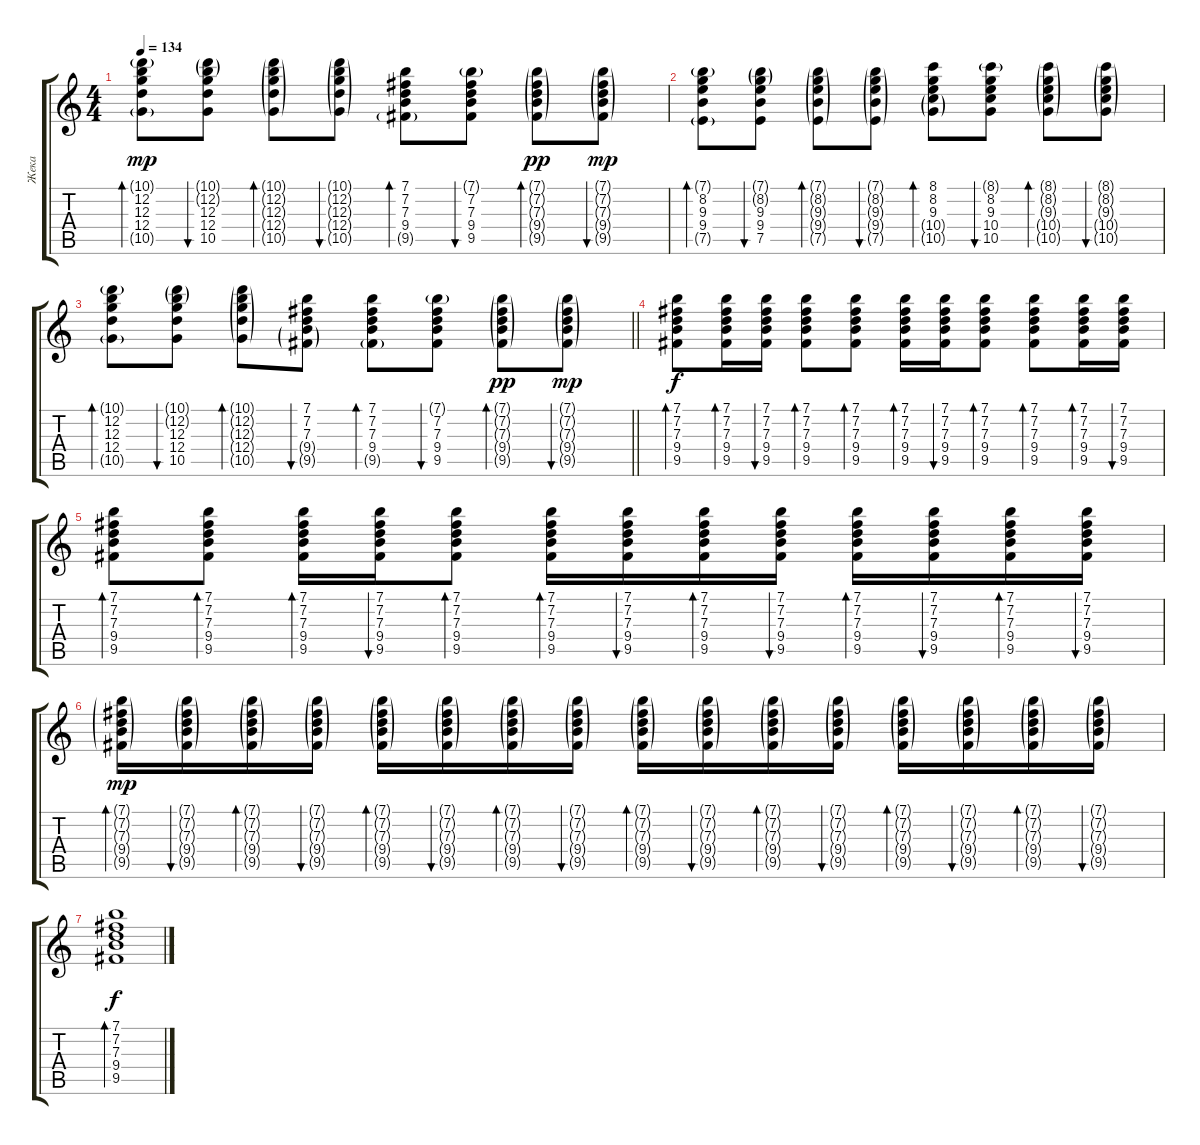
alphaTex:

\track ("Жека" "Жека") {instrument acousticguitarsteel}
\staff {score tabs}
\tuning (E4 B3 G3 D3 A2 E2) {hide}
\ts (4 4)
\tempo 134
\clef g2
\ks c
(10.1{g} 12.2 12.3 12.4 10.5{g}).8{bd 60 dy mp} (10.1{g} 12.2{g} 12.3 12.4 10.5).8{bu 60} (10.1{g} 12.2{g} 12.3{g} 12.4{g} 10.5{g}).8{bd 60} (10.1{g} 12.2{g} 12.3{g} 12.4{g} 10.5{g}).8{bu 60} (7.1 7.2 7.3 9.4 9.5{g}).8{bd 60} (7.1{g} 7.2 7.3 9.4 9.5).8{bu 60} (7.1{g} 7.2{g} 7.3{g} 9.4{g} 9.5{g}).8{bd 60 dy pp} (7.1{g} 7.2{g} 7.3{g} 9.4{g} 9.5{g}).8{bu 60 dy mp} |
(7.1{g} 8.2 9.3 9.4 7.5{g}).8{bd 60} (7.1{g} 8.2{g} 9.3 9.4 7.5).8{bu 60} (7.1{g} 8.2{g} 9.3{g} 9.4{g} 7.5{g}).8{bd 60} (7.1{g} 8.2{g} 9.3{g} 9.4{g} 7.5{g}).8{bu 60} (8.1 8.2 9.3 10.4{g} 10.5{g}).8{bd 60} (8.1{g} 8.2 9.3 10.4 10.5).8{bu 60} (8.1{g} 8.2{g} 9.3{g} 10.4{g} 10.5{g}).8{bd 60} (8.1{g} 8.2{g} 9.3{g} 10.4{g} 10.5{g}).8{bu 60} |
\barLineRight lightlight
(10.1{g} 12.2 12.3 12.4 10.5{g}).8{bd 60} (10.1{g} 12.2{g} 12.3 12.4 10.5).8{bu 60} (10.1{g} 12.2{g} 12.3{g} 12.4{g} 10.5{g}).8{bd 60} (7.1 7.2 7.3 9.4{g} 9.5{g}).8{bu 60} (7.1 7.2 7.3 9.4 9.5{g}).8{bd 60} (7.1{g} 7.2 7.3 9.4 9.5).8{bu 60} (7.1{g} 7.2{g} 7.3{g} 9.4{g} 9.5{g}).8{bd 60 dy pp} (7.1{g} 7.2{g} 7.3{g} 9.4{g} 9.5{g}).8{bu 60 dy mp} |
(7.1 7.2 7.3 9.4 9.5).8{bd 60 dy f} (7.1 7.2 7.3 9.4 9.5).16{bd 60} (7.1 7.2 7.3 9.4 9.5).16{bu 60} (7.1 7.2 7.3 9.4 9.5).8{bd 60} (7.1 7.2 7.3 9.4 9.5).8{bd 60} (7.1 7.2 7.3 9.4 9.5).16{bd 60} (7.1 7.2 7.3 9.4 9.5).16{bu 60} (7.1 7.2 7.3 9.4 9.5).8{bd 60} (7.1 7.2 7.3 9.4 9.5).8{bd 60} (7.1 7.2 7.3 9.4 9.5).16{bd 60} (7.1 7.2 7.3 9.4 9.5).16{bu 60} |
(7.1 7.2 7.3 9.4 9.5).8{bd 60} (7.1 7.2 7.3 9.4 9.5).8{bd 60} (7.1 7.2 7.3 9.4 9.5).16{bd 60} (7.1 7.2 7.3 9.4 9.5).16{bu 60} (7.1 7.2 7.3 9.4 9.5).8{bd 60} (7.1 7.2 7.3 9.4 9.5).16{bd 60} (7.1 7.2 7.3 9.4 9.5).16{bu 60} (7.1 7.2 7.3 9.4 9.5).16{bd 60} (7.1 7.2 7.3 9.4 9.5).16{bu 60} (7.1 7.2 7.3 9.4 9.5).16{bd 60} (7.1 7.2 7.3 9.4 9.5).16{bu 60} (7.1 7.2 7.3 9.4 9.5).16{bd 60} (7.1 7.2 7.3 9.4 9.5).16{bu 60} |
(7.1{g} 7.2{g} 7.3{g} 9.4{g} 9.5{g}).16{bd 60 dy mp} (7.1{g} 7.2{g} 7.3{g} 9.4{g} 9.5{g}).16{bu 60} (7.1{g} 7.2{g} 7.3{g} 9.4{g} 9.5{g}).16{bd 60} (7.1{g} 7.2{g} 7.3{g} 9.4{g} 9.5{g}).16{bu 60} (7.1{g} 7.2{g} 7.3{g} 9.4{g} 9.5{g}).16{bd 60} (7.1{g} 7.2{g} 7.3{g} 9.4{g} 9.5{g}).16{bu 60} (7.1{g} 7.2{g} 7.3{g} 9.4{g} 9.5{g}).16{bd 60} (7.1{g} 7.2{g} 7.3{g} 9.4{g} 9.5{g}).16{bu 60} (7.1{g} 7.2{g} 7.3{g} 9.4{g} 9.5{g}).16{bd 60} (7.1{g} 7.2{g} 7.3{g} 9.4{g} 9.5{g}).16{bu 60} (7.1{g} 7.2{g} 7.3{g} 9.4{g} 9.5{g}).16{bd 60} (7.1{g} 7.2{g} 7.3{g} 9.4{g} 9.5{g}).16{bu 60} (7.1{g} 7.2{g} 7.3{g} 9.4{g} 9.5{g}).16{bd 60} (7.1{g} 7.2{g} 7.3{g} 9.4{g} 9.5{g}).16{bu 60} (7.1{g} 7.2{g} 7.3{g} 9.4{g} 9.5{g}).16{bd 60} (7.1{g} 7.2{g} 7.3{g} 9.4{g} 9.5{g}).16{bu 60} |
(7.1 7.2 7.3 9.4 9.5).1{bd 60 dy f}
